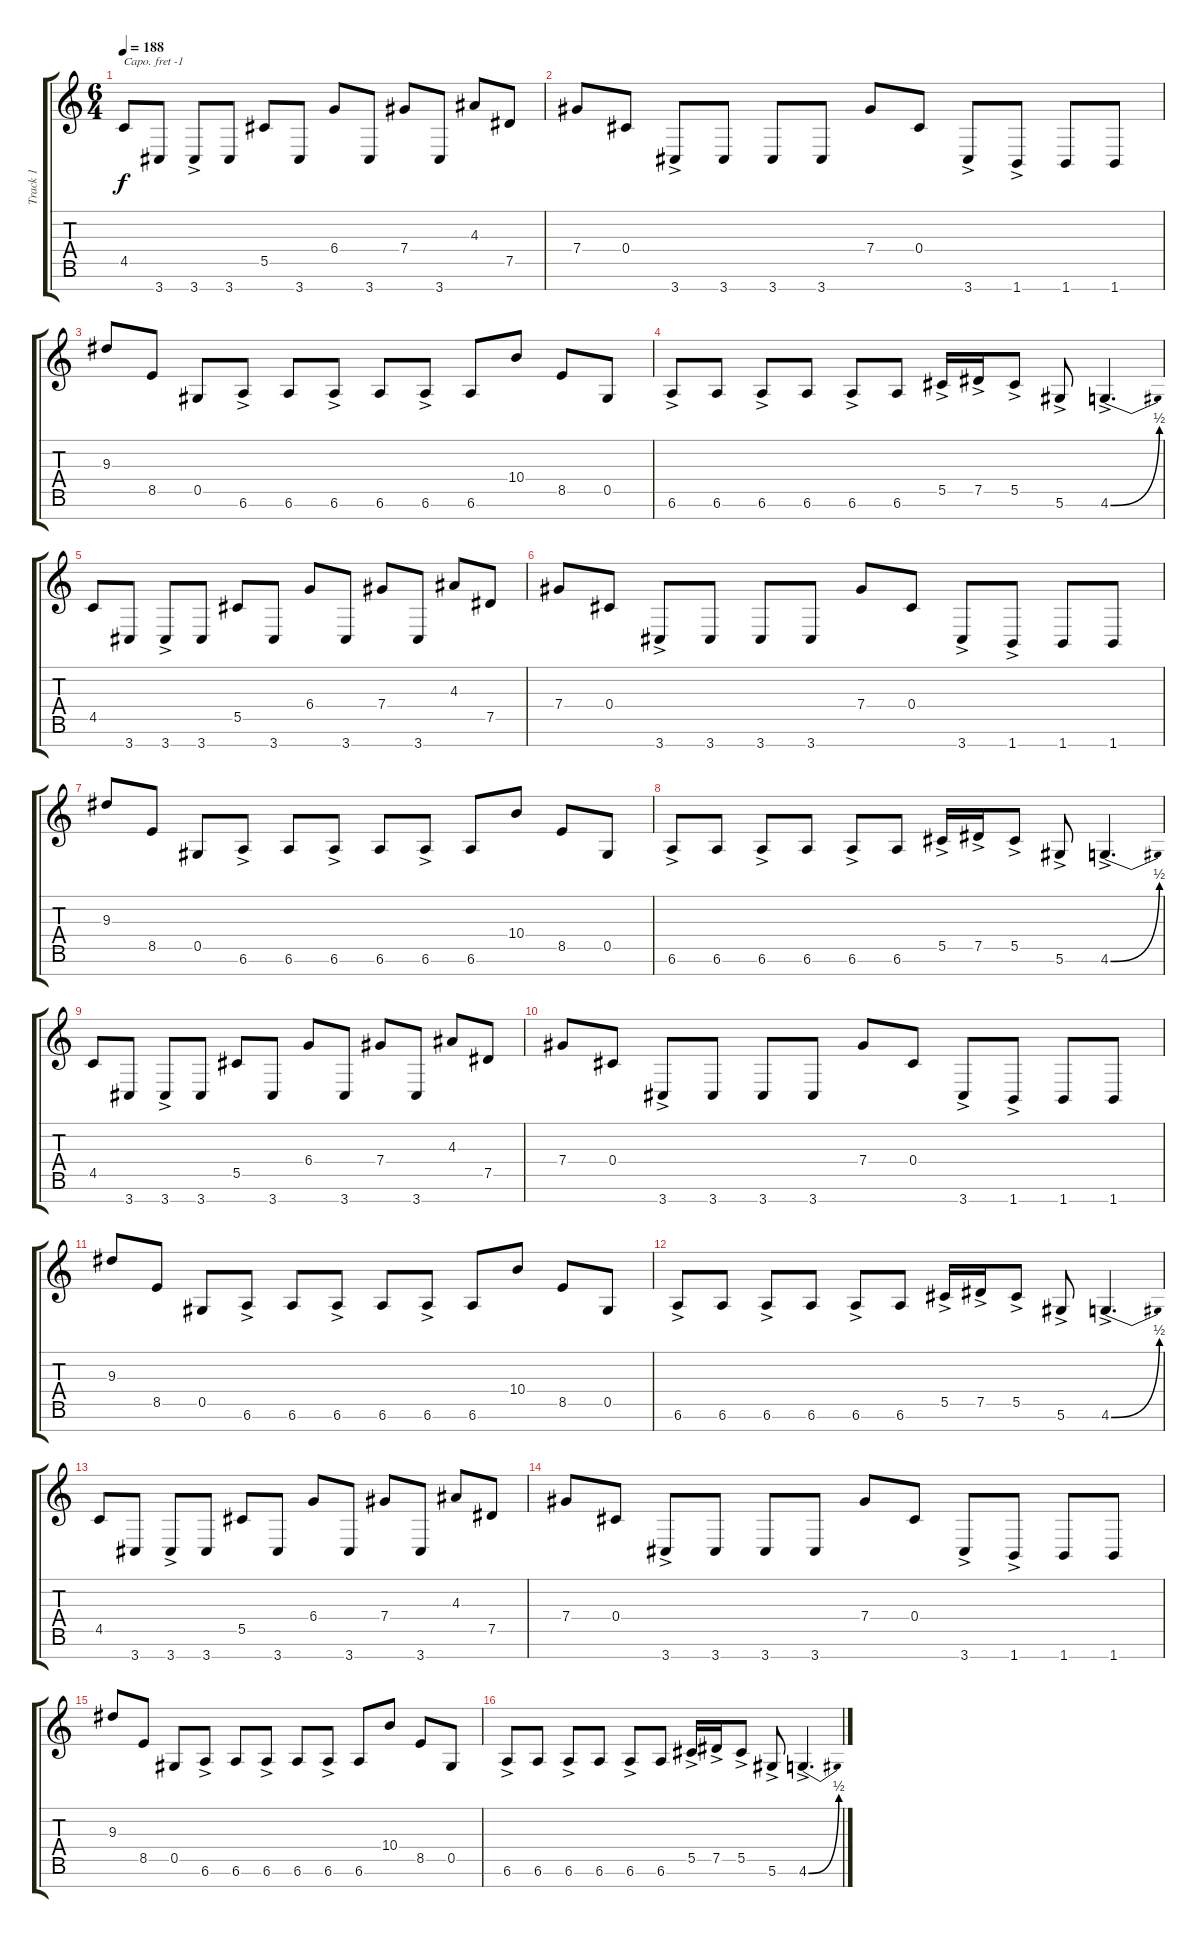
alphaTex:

\track ("Track 1" "Track 1") {instrument distortionguitar}
\staff {score tabs}
\capo -1
\tuning (E4 B3 G3 D3 A2 E2 B1) {hide}
\ts (6 4)
\tempo 188
\clef g2
\ks c
4.5.8{dy f} 3.7.8 3.7{ac}.8 3.7.8 5.5.8 3.7.8 6.4.8 3.7.8 7.4.8 3.7.8 4.3.8 7.5.8 |
7.4.8 0.4.8 3.7{ac}.8 3.7.8 3.7.8 3.7.8 7.4.8 0.4.8 3.7{ac}.8 1.7{ac}.8 1.7.8 1.7.8 |
9.3.8 8.5.8 0.5.8 6.6{ac}.8 6.6.8 6.6{ac}.8 6.6.8 6.6{ac}.8 6.6.8 10.4.8 8.5.8 0.5.8 |
6.6{ac}.8 6.6.8 6.6{ac}.8 6.6.8 6.6{ac}.8 6.6.8 5.5{ac}.16 7.5{ac}.16 5.5{ac}.8 5.6{ac}.8 4.6{be (bend 0 0 60 2) ac}.4{d} |
4.5.8 3.7.8 3.7{ac}.8 3.7.8 5.5.8 3.7.8 6.4.8 3.7.8 7.4.8 3.7.8 4.3.8 7.5.8 |
7.4.8 0.4.8 3.7{ac}.8 3.7.8 3.7.8 3.7.8 7.4.8 0.4.8 3.7{ac}.8 1.7{ac}.8 1.7.8 1.7.8 |
9.3.8 8.5.8 0.5.8 6.6{ac}.8 6.6.8 6.6{ac}.8 6.6.8 6.6{ac}.8 6.6.8 10.4.8 8.5.8 0.5.8 |
6.6{ac}.8 6.6.8 6.6{ac}.8 6.6.8 6.6{ac}.8 6.6.8 5.5{ac}.16 7.5{ac}.16 5.5{ac}.8 5.6{ac}.8 4.6{be (bend 0 0 60 2) ac}.4{d} |
4.5.8 3.7.8 3.7{ac}.8 3.7.8 5.5.8 3.7.8 6.4.8 3.7.8 7.4.8 3.7.8 4.3.8 7.5.8 |
7.4.8 0.4.8 3.7{ac}.8 3.7.8 3.7.8 3.7.8 7.4.8 0.4.8 3.7{ac}.8 1.7{ac}.8 1.7.8 1.7.8 |
9.3.8 8.5.8 0.5.8 6.6{ac}.8 6.6.8 6.6{ac}.8 6.6.8 6.6{ac}.8 6.6.8 10.4.8 8.5.8 0.5.8 |
6.6{ac}.8 6.6.8 6.6{ac}.8 6.6.8 6.6{ac}.8 6.6.8 5.5{ac}.16 7.5{ac}.16 5.5{ac}.8 5.6{ac}.8 4.6{be (bend 0 0 60 2) ac}.4{d} |
4.5.8 3.7.8 3.7{ac}.8 3.7.8 5.5.8 3.7.8 6.4.8 3.7.8 7.4.8 3.7.8 4.3.8 7.5.8 |
7.4.8 0.4.8 3.7{ac}.8 3.7.8 3.7.8 3.7.8 7.4.8 0.4.8 3.7{ac}.8 1.7{ac}.8 1.7.8 1.7.8 |
9.3.8 8.5.8 0.5.8 6.6{ac}.8 6.6.8 6.6{ac}.8 6.6.8 6.6{ac}.8 6.6.8 10.4.8 8.5.8 0.5.8 |
6.6{ac}.8 6.6.8 6.6{ac}.8 6.6.8 6.6{ac}.8 6.6.8 5.5{ac}.16 7.5{ac}.16 5.5{ac}.8 5.6{ac}.8 4.6{be (bend 0 0 60 2) ac}.4{d}
